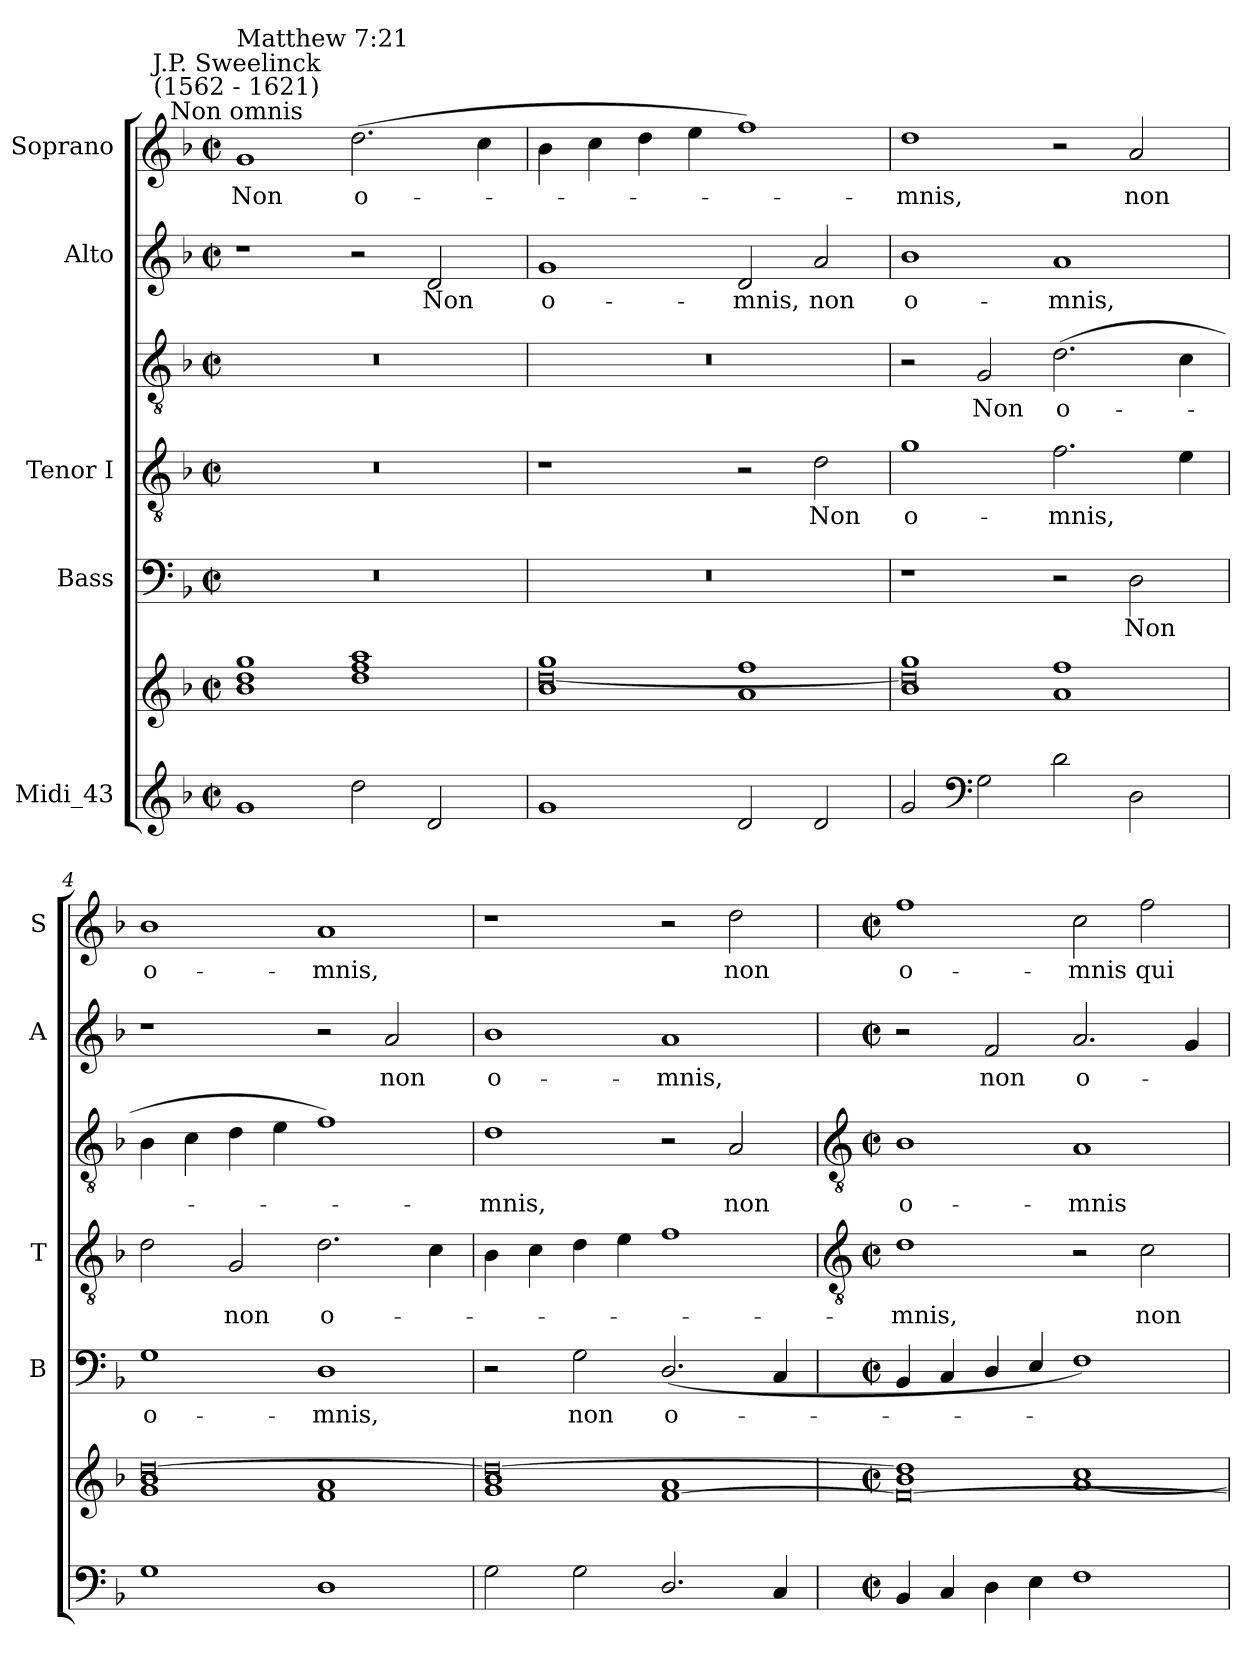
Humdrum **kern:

**kern	**kern	**kern	**text	**kern	**text	**kern	**text	**kern	**text	**kern	**text
*part5	*part5	*part4	*part4	*part3	*part3	*part3	*part3	*part2	*part2	*part1	*part1
*staff7	*staff6	*staff5	*staff5	*staff4	*staff4	*staff3	*staff3	*staff2	*staff2	*staff1	*staff1
*I"Midi_43	*	*I"Bass	*	*I"Tenor I	*	*	*	*I"Alto	*	*I"Soprano	*
*	*	*I'B	*	*I'T	*	*	*	*I'A	*	*I'S	*
*clefG2	*clefG2	*clefF4	*	*clefGv2	*	*clefGv2	*	*clefG2	*	*clefG2	*
*k[b-]	*k[b-]	*k[b-]	*	*k[b-]	*	*k[b-]	*	*k[b-]	*	*k[b-]	*
*F:	*F:	*F:	*	*F:	*	*F:	*	*F:	*	*F:	*
*M4/2	*M4/2	*M4/2	*	*M4/2	*	*M4/2	*	*M4/2	*	*M4/2	*
*met(c|)	*met(c|)	*met(c|)	*	*met(c|)	*	*met(c|)	*	*met(c|)	*	*met(c|)	*
=1	=1	=1	=1	=1	=1	=1	=1	=1	=1	=1	=1
*	*^	*	*	*	*	*	*	*	*	*	*
*	*	*^	*	*	*	*	*	*	*	*	*	*
!	!	!	!	!	!	!	!	!	!	!	!	!LO:TX:a:cj:t=Non omnis	!
!	!	!	!	!	!	!	!	!	!	!	!	!LO:TX:a:cj:t=J.P. Sweelinck\n(1562 - 1621)	!
!	!	!	!	!	!	!	!	!	!	!	!	!LO:TX:a:t=Matthew 7&colon;21	!
!	!	!	!	!	!	!	!	!	!	!	!	!	!LO:LY:b
1g	1gg\	1dd\	1b-\	0r	.	0r	.	0r	.	1r	.	1g	Non
!	!	!	!	!	!	!	!	!	!	!	!	!	!LO:LY:b
2dd	1aa\	1ff\	1dd\	.	.	.	.	.	.	2r	.	(>2.dd	o-
!	!	!	!	!	!	!	!	!	!	!	!LO:LY:b	!	!
2d	.	.	.	.	.	.	.	.	.	2d	Non	.	.
.	.	.	.	.	.	.	.	.	.	.	.	4cc	.
=2	=2	=2	=2	=2	=2	=2	=2	=2	=2	=2	=2	=2	=2
!	!	!	!	!	!	!	!	!	!	!	!LO:LY:b	!	!
1g	1gg/	[0dd/	1b-/	0r	.	1r	.	0r	.	1g	o-	4b-	.
.	.	.	.	.	.	.	.	.	.	.	.	4cc	.
.	.	.	.	.	.	.	.	.	.	.	.	4dd	.
.	.	.	.	.	.	.	.	.	.	.	.	4ee	.
!	!	!	!	!	!	!	!	!	!	!	!LO:LY:b	!	!
2d	1ff/	.	1a/	.	.	2r	.	.	.	2d	-mnis,	1ff)	.
!	!	!	!	!	!	!	!LO:LY:b	!	!	!	!LO:LY:b	!	!
2d	.	.	.	.	.	2d	Non	.	.	2a	non	.	.
=3	=3	=3	=3	=3	=3	=3	=3	=3	=3	=3	=3	=3	=3
!	!	!	!	!	!	!	!LO:LY:b	!	!	!	!LO:LY:b	!	!LO:LY:b
2g	1gg/	0dd\]	1b-/	1r	.	1g	o-	2r	.	1b-	o-	1dd	mnis,
*clefF4	*	*	*	*	*	*	*	*	*	*	*	*	*
!	!	!	!	!	!	!	!	!	!LO:LY:b	!	!	!	!
2G	.	.	.	.	.	.	.	2G	Non	.	.	.	.
!	!	!	!	!	!	!	!LO:LY:b	!	!LO:LY:b	!	!LO:LY:b	!	!
2d	1ff/	.	1a/	2r	.	2.f	-mnis,	(>2.d	o-	1a	-mnis,	2r	.
!	!	!	!	!	!LO:LY:b	!	!	!	!	!	!	!	!LO:LY:b
2D	.	.	.	2D	Non	.	.	.	.	.	.	2a	non
.	.	.	.	.	.	4e	.	4c	.	.	.	.	.
=4	=4	=4	=4	=4	=4	=4	=4	=4	=4	=4	=4	=4	=4
!	!	!	!	!	!LO:LY:b	!	!	!	!	!	!	!	!LO:LY:b
1G	[0dd/	1b-\	1g\	1G	o-	2d	.	4B-	.	1r	.	1b-	o-
.	.	.	.	.	.	.	.	4c	.	.	.	.	.
!	!	!	!	!	!	!	!LO:LY:b	!	!	!	!	!	!
.	.	.	.	.	.	2G	non	4d	.	.	.	.	.
.	.	.	.	.	.	.	.	4e	.	.	.	.	.
!	!	!	!	!	!LO:LY:b	!	!LO:LY:b	!	!	!	!	!	!LO:LY:b
1D	.	1a\	1f\	1D	-mnis,	2.d	o-	1f)	.	2r	.	1a	-mnis,
!	!	!	!	!	!	!	!	!	!	!	!LO:LY:b	!	!
.	.	.	.	.	.	.	.	.	.	2a	non	.	.
.	.	.	.	.	.	4c	.	.	.	.	.	.	.
=5	=5	=5	=5	=5	=5	=5	=5	=5	=5	=5	=5	=5	=5
!	!	!	!	!	!	!	!	!	!LO:LY:b	!	!LO:LY:b	!	!
2G	0dd/_	1b-\	1g\	2r	.	4B-	.	1d	mnis,	1b-	o-	1r	.
.	.	.	.	.	.	4c	.	.	.	.	.	.	.
!	!	!	!	!	!LO:LY:b	!	!	!	!	!	!	!	!
2G	.	.	.	2G	non	4d	.	.	.	.	.	.	.
.	.	.	.	.	.	4e	.	.	.	.	.	.	.
!	!	!	!	!	!LO:LY:b	!	!	!	!	!	!LO:LY:b	!	!
2.D/	.	1a\	[1f\	(<2.D/	o-	1f	.	2r	.	1a	-mnis,	2r	.
!	!	!	!	!	!	!	!	!	!LO:LY:b	!	!	!	!LO:LY:b
.	.	.	.	.	.	.	.	2A	non	.	.	2dd	non
4C	.	.	.	4C	.	.	.	.	.	.	.	.	.
!!LO:LB:g=z
=6	=6	=6	=6	=6	=6	=6	=6	=6	=6	=6	=6	=6	=6
*	*	*	*	*	*	*clefGv2	*	*clefGv2	*	*	*	*	*
*M4/2	*M4/2	*	*	*M4/2	*	*M4/2	*	*M4/2	*	*M4/2	*	*M4/2	*
*met(c|)	*met(c|)	*	*	*met(c|)	*	*met(c|)	*	*met(c|)	*	*met(c|)	*	*met(c|)	*
!	!	!	!	!	!	!	!LO:LY:b	!	!LO:LY:b	!	!	!	!LO:LY:b
4BB-	1dd/]	1b-/	0f\_	4BB-	.	1d	mnis,	1B-	o-	2r	.	1ff	o-
4C	.	.	.	4C	.	.	.	.	.	.	.	.	.
!	!	!	!	!	!	!	!	!	!	!	!LO:LY:b	!	!
4D	.	.	.	4D/	.	.	.	.	.	2f	non	.	.
4E	.	.	.	4E/	.	.	.	.	.	.	.	.	.
!	!	!	!	!	!	!	!	!	!LO:LY:b	!	!LO:LY:b	!	!LO:LY:b
1F	1cc/	[1a/	.	1F/)	.	2r	.	1A	-mnis	2.a	o-	2cc	-mnis
!	!	!	!	!	!	!	!LO:LY:b	!	!	!	!	!	!LO:LY:b
.	.	.	.	.	.	2c	non	.	.	.	.	2ff	qui
.	.	.	.	.	.	.	.	.	.	4g	.	.	.
*	*v	*v	*v	*	*	*	*	*	*	*	*	*	*
=	=	=	=	=	=	=	=	=	=	=	=
*-	*-	*-	*-	*-	*-	*-	*-	*-	*-	*-	*-
